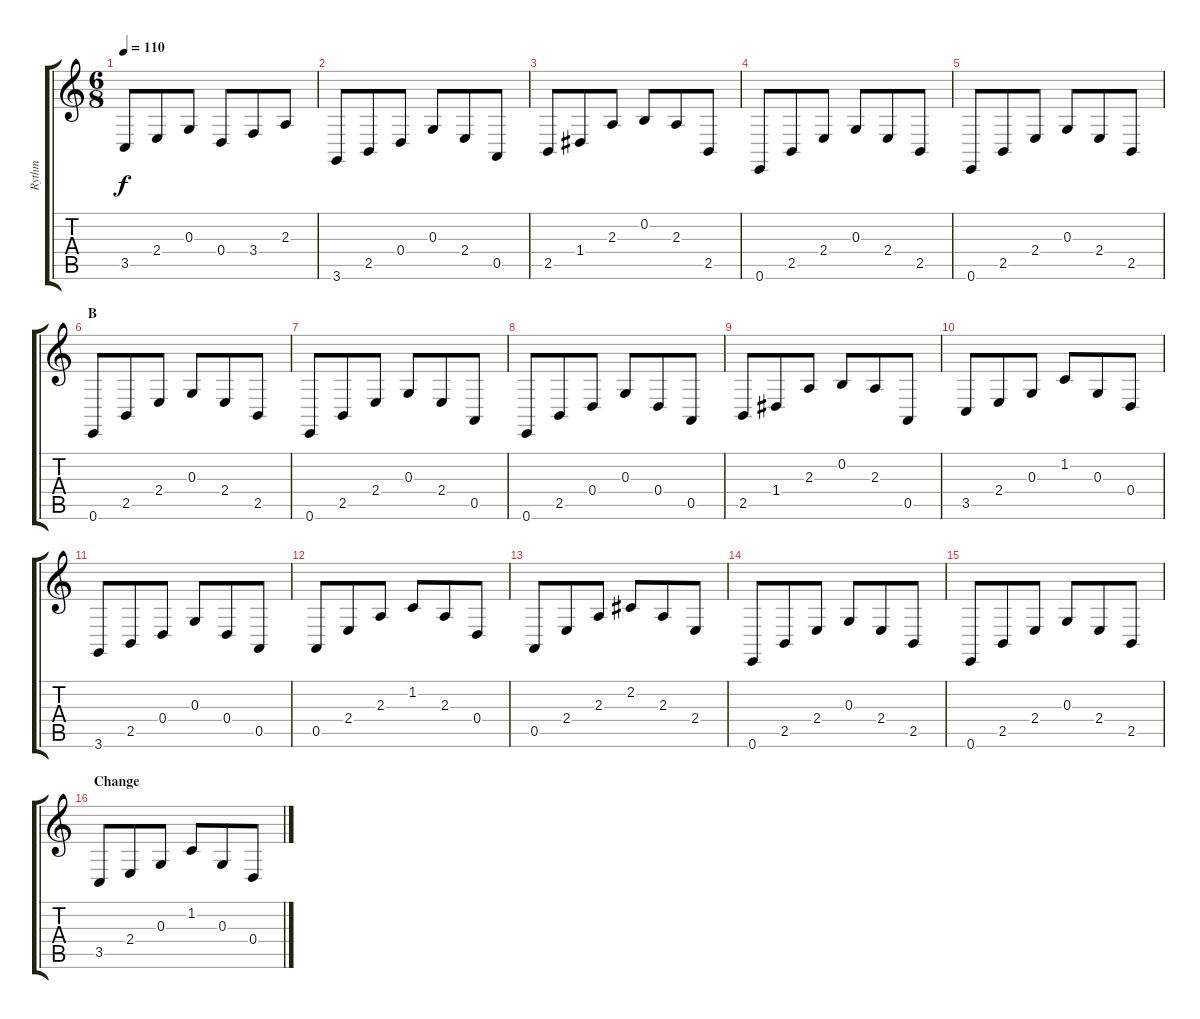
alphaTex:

\track ("Rythm" "Rythm") {instrument honkytonkpiano}
\staff {score tabs}
\tuning (E4 B3 G3 D3 A2 E2) {hide}
\ts (6 8)
\tempo 110
\clef g2
\ks c
3.5.8{dy f} 2.4.8 0.3.8 0.4.8 3.4.8 2.3.8 |
3.6.8 2.5.8 0.4.8 0.3.8 2.4.8 0.5.8 |
2.5.8 1.4.8 2.3.8 0.2.8 2.3.8 2.5.8 |
0.6.8 2.5.8 2.4.8 0.3.8 2.4.8 2.5.8 |
0.6.8 2.5.8 2.4.8 0.3.8 2.4.8 2.5.8 |
\section ("" "B")
0.6.8 2.5.8 2.4.8 0.3.8 2.4.8 2.5.8 |
0.6.8 2.5.8 2.4.8 0.3.8 2.4.8 0.5.8 |
0.6.8 2.5.8 0.4.8 0.3.8 0.4.8 0.5.8 |
2.5.8 1.4.8 2.3.8 0.2.8 2.3.8 0.5.8 |
3.5.8 2.4.8 0.3.8 1.2.8 0.3.8 0.4.8 |
3.6.8 2.5.8 0.4.8 0.3.8 0.4.8 0.5.8 |
0.5.8 2.4.8 2.3.8 1.2.8 2.3.8 0.4.8 |
0.5.8 2.4.8 2.3.8 2.2.8 2.3.8 2.4.8 |
0.6.8 2.5.8 2.4.8 0.3.8 2.4.8 2.5.8 |
0.6.8 2.5.8 2.4.8 0.3.8 2.4.8 2.5.8 |
\section ("" "Change")
3.5.8 2.4.8 0.3.8 1.2.8 0.3.8 0.4.8
